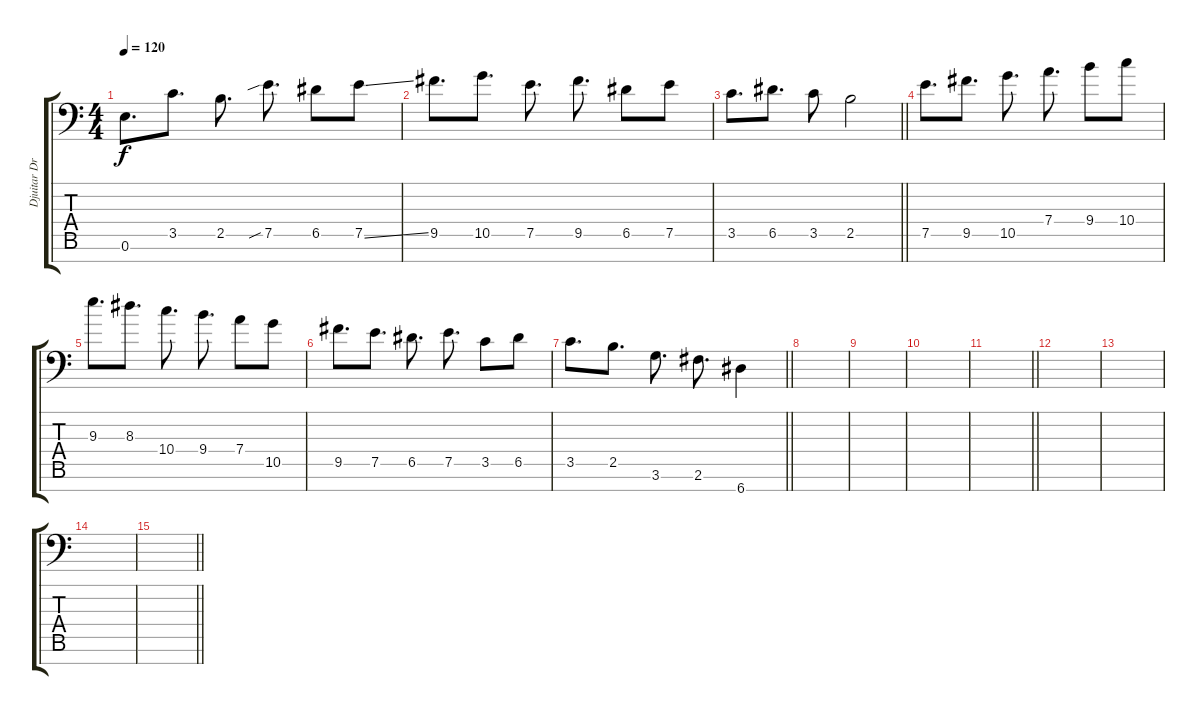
\track ("Djuitar Dropped A" "Djuitar Dr") {instrument distortionguitar}
\staff {score tabs}
\tuning (E4 B3 G3 D3 A2 E2 A1) {hide}
\ts (4 4)
\tempo 120
\clef f4
\ks c
0.6.8{d dy f} 3.5.8{d} 2.5.8{d} 7.5{sib}.8{d} 6.5.8 7.5{ss}.8 |
9.5.8{d} 10.5.8{d} 7.5.8{d} 9.5.8{d} 6.5.8 7.5.8 |
\barLineRight lightlight
3.5.8{d} 6.5.8{d} 3.5.8 2.5.2 |
7.5.8{d} 9.5.8{d} 10.5.8{d} 7.4.8{d} 9.4.8 10.4.8 |
9.3.8{d} 8.3.8{d} 10.4.8{d} 9.4.8{d} 7.4.8 10.5.8 |
9.5.8{d} 7.5.8{d} 6.5.8{d} 7.5.8{d} 3.5.8 6.5.8 |
\barLineRight lightlight
3.5.8{d} 2.5.8{d} 3.6.8{d} 2.6.8{d} 6.7.4 |
|
|
|
\barLineRight lightlight
|
|
|
|
\barLineRight lightlight
